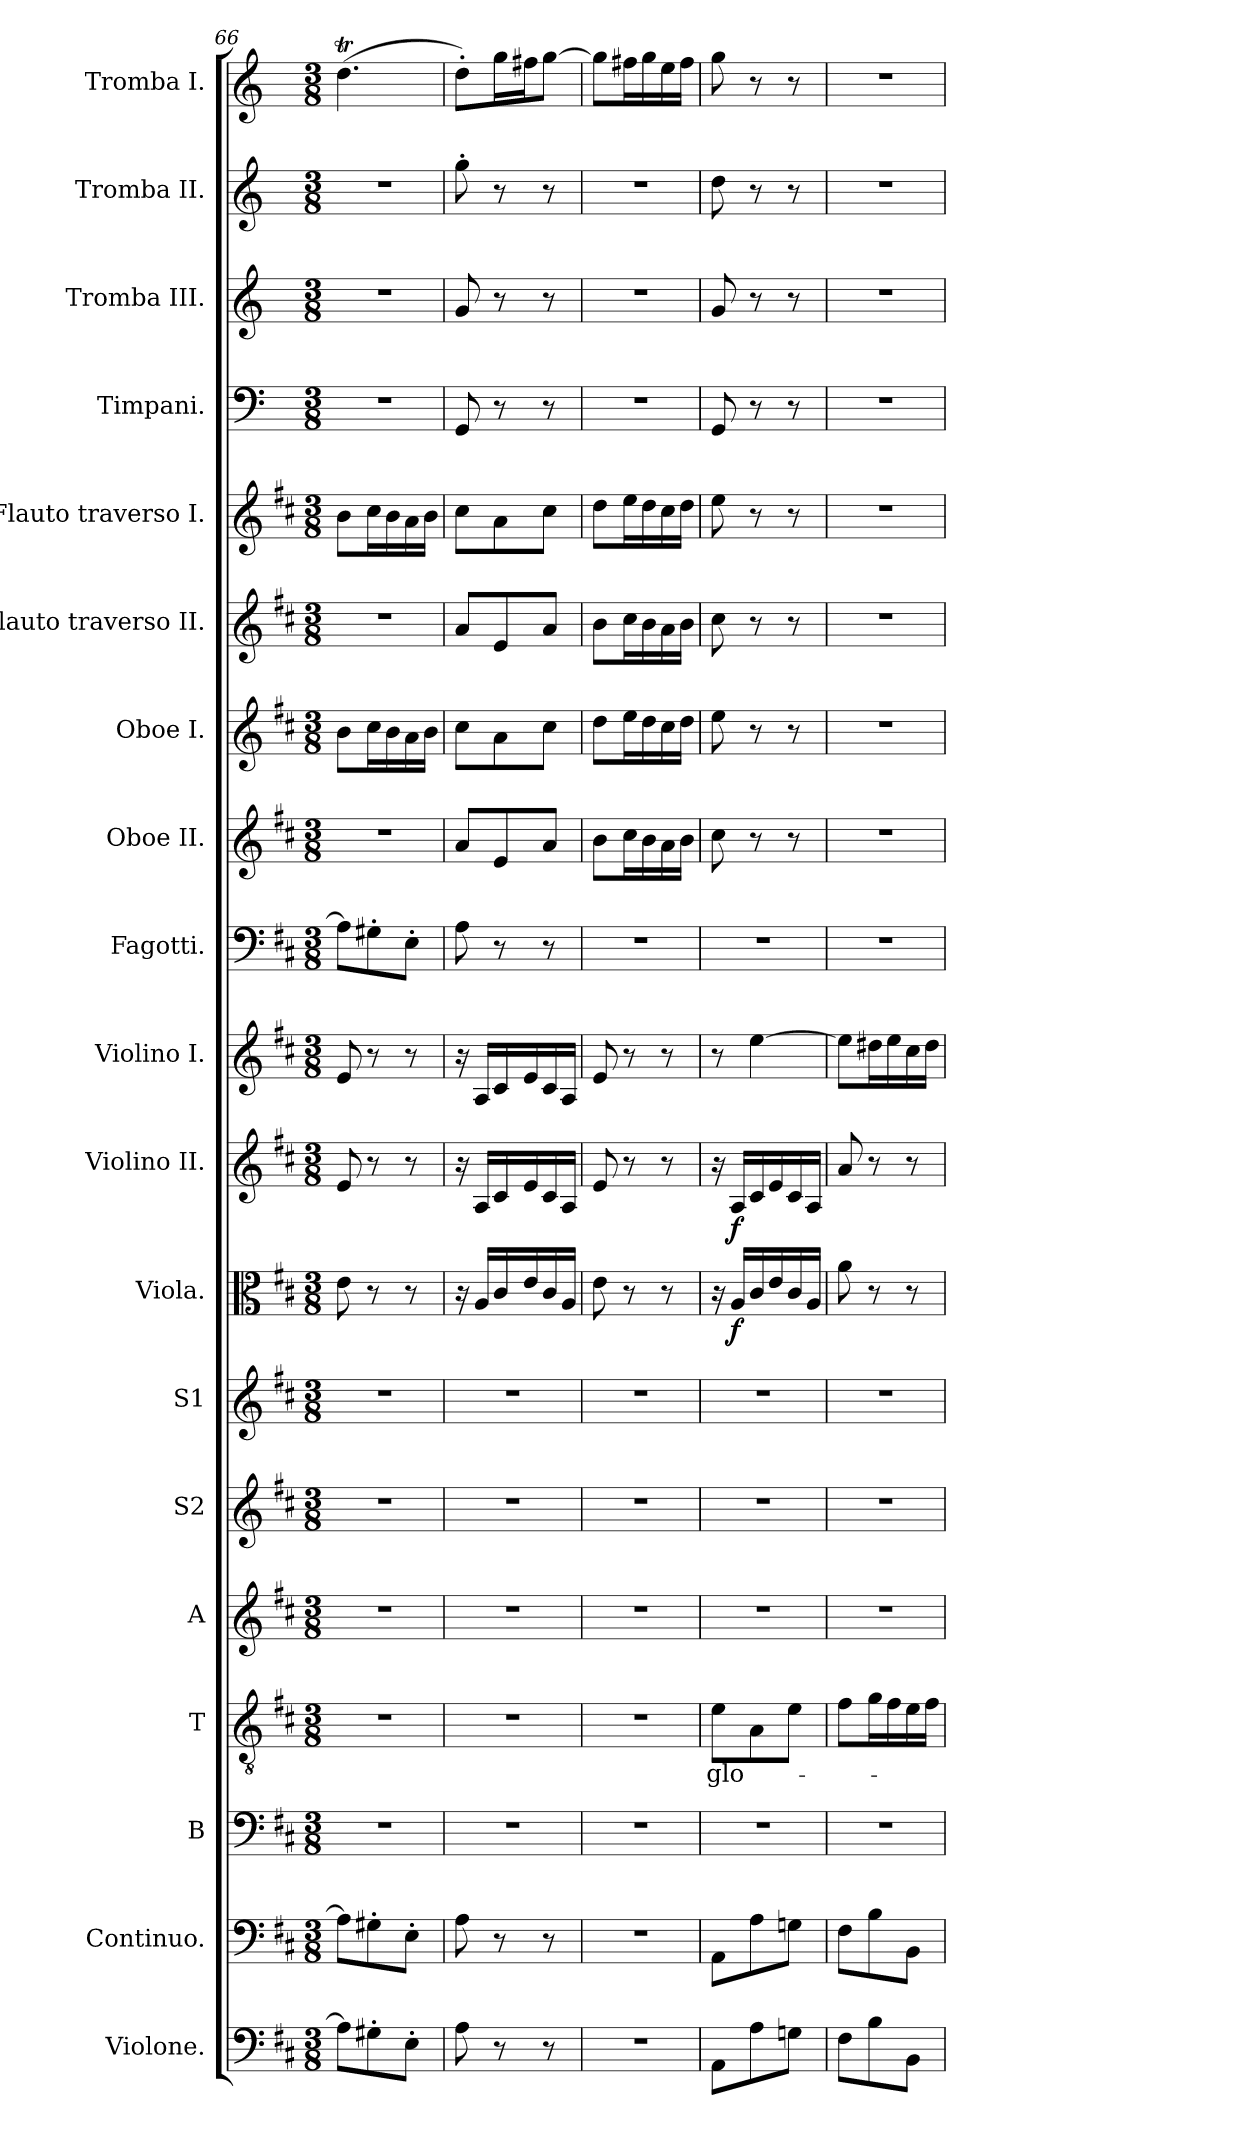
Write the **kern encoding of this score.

**kern	**kern	**kern	**kern	**text	**kern	**kern	**kern	**kern	**dynam	**kern	**dynam	**kern	**kern	**kern	**kern	**kern	**kern	**kern	**kern	**kern	**kern
*part19	*part18	*part17	*part16	*part16	*part15	*part14	*part13	*part12	*part12	*part11	*part11	*part10	*part9	*part8	*part7	*part6	*part5	*part4	*part3	*part2	*part1
*staff19	*staff18	*staff17	*staff16	*staff16	*staff15	*staff14	*staff13	*staff12	*staff12	*staff11	*staff11	*staff10	*staff9	*staff8	*staff7	*staff6	*staff5	*staff4	*staff3	*staff2	*staff1
*I"Violone.	*I"Continuo.	*I"B	*I"T	*	*I"A	*I"S2	*I"S1	*I"Viola.	*	*I"Violino II.	*	*I"Violino I.	*I"Fagotti.	*I"Oboe II.	*I"Oboe I.	*I"Flauto traverso II.	*I"Flauto traverso I.	*I"Timpani.	*I"Tromba III.	*I"Tromba II.	*I"Tromba I.
*	*	*I'B	*I'T	*	*I'A	*I'S2	*I'S1	*	*	*	*	*	*	*I'Ob	*I'Ob	*I'Fl	*I'Fl	*I'Timp	*	*	*
*clefF4	*clefF4	*clefF4	*clefGv2	*	*clefG2	*clefG2	*clefG2	*clefC3	*	*clefG2	*	*clefG2	*clefF4	*clefG2	*clefG2	*clefG2	*clefG2	*clefF4	*clefG2	*clefG2	*clefG2
*ITrd7c12	*	*	*	*	*	*	*	*	*	*	*	*	*	*	*	*	*	*ITrd-1c-2	*ITrd-1c-2	*ITrd-1c-2	*ITrd-1c-2
*k[f#c#]	*k[f#c#]	*k[f#c#]	*k[f#c#]	*	*k[f#c#]	*k[f#c#]	*k[f#c#]	*k[f#c#]	*	*k[f#c#]	*	*k[f#c#]	*k[f#c#]	*k[f#c#]	*k[f#c#]	*k[f#c#]	*k[f#c#]	*k[f#c#]	*k[f#c#]	*k[f#c#]	*k[f#c#]
*M3/8	*M3/8	*M3/8	*M3/8	*	*M3/8	*M3/8	*M3/8	*M3/8	*	*M3/8	*	*M3/8	*M3/8	*M3/8	*M3/8	*M3/8	*M3/8	*M3/8	*M3/8	*M3/8	*M3/8
=66	=66	=66	=66	=66	=66	=66	=66	=66	=66	=66	=66	=66	=66	=66	=66	=66	=66	=66	=66	=66	=66
8AA\L]	8A\L]	4.r	4.r	.	4.r	4.r	4.r	8e	.	8e	.	8e	8A\L]	4.r	8b\L	4.r	8b\L	4.r	4.r	4.r	(<4.eeT
8GG#X'\	8G#X'\	.	.	.	.	.	.	8r	.	8r	.	8r	8G#X'\	.	16cc#\L	.	16cc#\L	.	.	.	.
.	.	.	.	.	.	.	.	.	.	.	.	.	.	.	16b\	.	16b\	.	.	.	.
8EE'\J	8E'\J	.	.	.	.	.	.	8r	.	8r	.	8r	8E'\J	.	16a\	.	16a\	.	.	.	.
.	.	.	.	.	.	.	.	.	.	.	.	.	.	.	16b\JJ	.	16b\JJ	.	.	.	.
=67	=67	=67	=67	=67	=67	=67	=67	=67	=67	=67	=67	=67	=67	=67	=67	=67	=67	=67	=67	=67	=67
8AA	8A	4.r	4.r	.	4.r	4.r	4.r	16r	.	16r	.	16r	8A	8a/L	8cc#\L	8a/L	8cc#\L	8AA	8a	8aa'	8ee'\L)
.	.	.	.	.	.	.	.	16A/LL	.	16A/LL	.	16A/LL	.	.	.	.	.	.	.	.	.
8r	8r	.	.	.	.	.	.	16c#/	.	16c#/	.	16c#/	8r	8e/	8a\	8e/	8a\	8r	8r	8r	16aa\L
.	.	.	.	.	.	.	.	16e/	.	16e/	.	16e/	.	.	.	.	.	.	.	.	16gg#X\J
8r	8r	.	.	.	.	.	.	16c#/	.	16c#/	.	16c#/	8r	8a/J	8cc#\J	8a/J	8cc#\J	8r	8r	8r	[8aa\J
.	.	.	.	.	.	.	.	16A/JJ	.	16A/JJ	.	16A/JJ	.	.	.	.	.	.	.	.	.
=68	=68	=68	=68	=68	=68	=68	=68	=68	=68	=68	=68	=68	=68	=68	=68	=68	=68	=68	=68	=68	=68
4.r	4.r	4.r	4.r	.	4.r	4.r	4.r	8e	.	8e	.	8e	4.r	8b\L	8dd\L	8b\L	8dd\L	4.r	4.r	4.r	8aa\L]
.	.	.	.	.	.	.	.	8r	.	8r	.	8r	.	16cc#\L	16ee\L	16cc#\L	16ee\L	.	.	.	16gg#X\L
.	.	.	.	.	.	.	.	.	.	.	.	.	.	16b\	16dd\	16b\	16dd\	.	.	.	16aa\
.	.	.	.	.	.	.	.	8r	.	8r	.	8r	.	16a\	16cc#\	16a\	16cc#\	.	.	.	16ff#\
.	.	.	.	.	.	.	.	.	.	.	.	.	.	16b\JJ	16dd\JJ	16b\JJ	16dd\JJ	.	.	.	16gg#\JJ
=69	=69	=69	=69	=69	=69	=69	=69	=69	=69	=69	=69	=69	=69	=69	=69	=69	=69	=69	=69	=69	=69
!	!	!	!	!LO:LY:b	!	!	!	!	!	!	!	!	!	!	!	!	!	!	!	!	!
8AAA\L	8AA\L	4.r	8e\L	glo-	4.r	4.r	4.r	16r	.	16r	.	8r	4.r	8cc#\	8ee\	8cc#\	8ee\	8AA/	8a/	8ee\	8aa\
!	!	!	!	!	!	!	!	!	!LO:DY:b	!	!LO:DY:b	!	!	!	!	!	!	!	!	!	!
.	.	.	.	.	.	.	.	16A/LL	f	16A/LL	f	.	.	.	.	.	.	.	.	.	.
8AA\	8A\	.	8A\	.	.	.	.	16c#/	.	16c#/	.	[4ee\	.	8r	8r	8r	8r	8r	8r	8r	8r
.	.	.	.	.	.	.	.	16e/	.	16e/	.	.	.	.	.	.	.	.	.	.	.
8GGn\J	8Gn\J	.	8e\J	.	.	.	.	16c#/	.	16c#/	.	.	.	8r	8r	8r	8r	8r	8r	8r	8r
.	.	.	.	.	.	.	.	16A/JJ	.	16A/JJ	.	.	.	.	.	.	.	.	.	.	.
=70	=70	=70	=70	=70	=70	=70	=70	=70	=70	=70	=70	=70	=70	=70	=70	=70	=70	=70	=70	=70	=70
8FF#\L	8F#\L	4.r	8f#\L	.	4.r	4.r	4.r	8a\	.	8a/	.	8ee\L]	4.r	4.r	4.r	4.r	4.r	4.r	4.r	4.r	4.r
8BB\	8B\	.	16g\L	.	.	.	.	8r	.	8r	.	16dd#X\L	.	.	.	.	.	.	.	.	.
.	.	.	16f#\	.	.	.	.	.	.	.	.	16ee\	.	.	.	.	.	.	.	.	.
8BBB\J	8BB\J	.	16e\	.	.	.	.	8r	.	8r	.	16cc#\	.	.	.	.	.	.	.	.	.
.	.	.	16f#\JJ	.	.	.	.	.	.	.	.	16dd#\JJ	.	.	.	.	.	.	.	.	.
=	=	=	=	=	=	=	=	=	=	=	=	=	=	=	=	=	=	=	=	=	=
*-	*-	*-	*-	*-	*-	*-	*-	*-	*-	*-	*-	*-	*-	*-	*-	*-	*-	*-	*-	*-	*-
